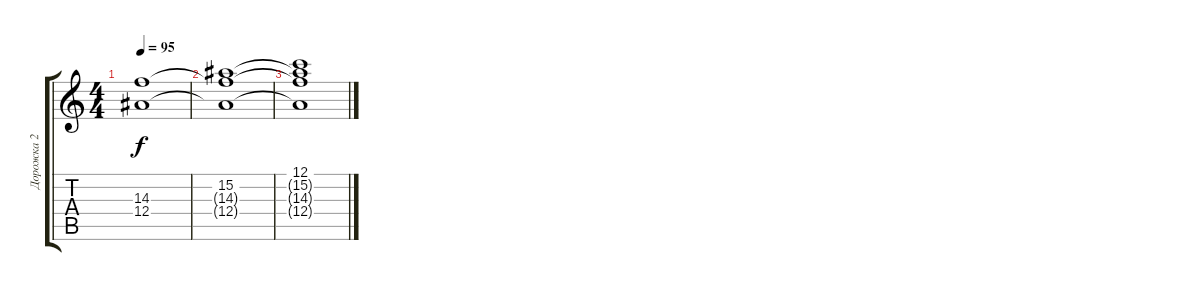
\track ("Дорожка 2" "Дорожка 2") {instrument overdrivenguitar}
\staff {score tabs}
\tuning (C4 G3 Eb3 Bb2 F2 C2) {hide}
\ts (4 4)
\tempo 95
\clef g2
\ks c
(14.3 12.4{t}).1{dy f} |
(15.2 14.3{t} 12.4{t}).1 |
(12.1 15.2{t} 14.3{t} 12.4{t}).1
